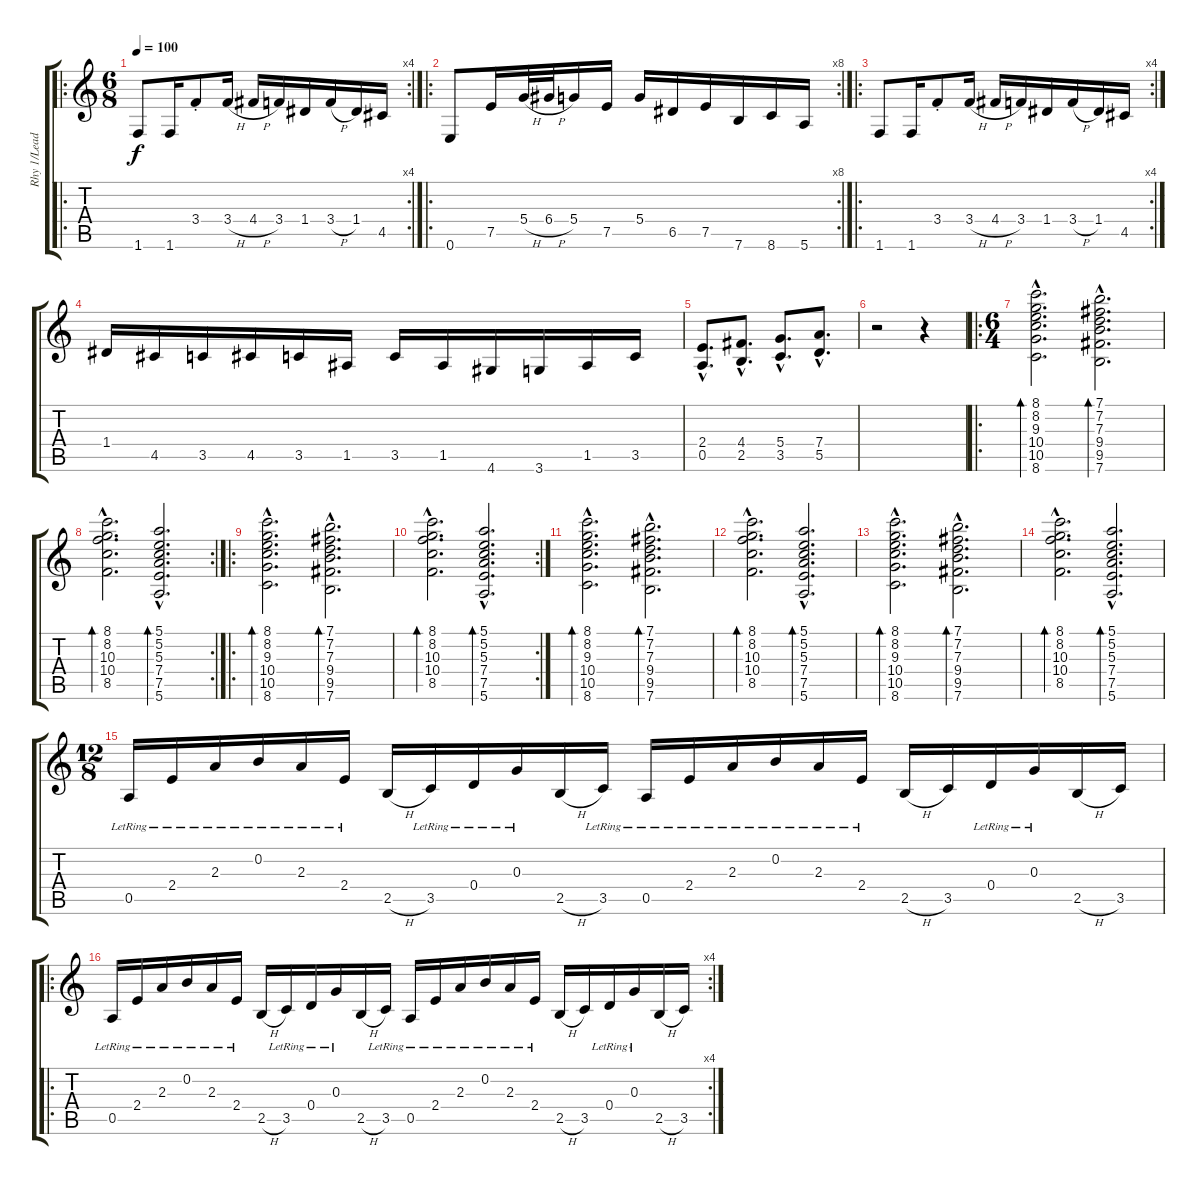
\track ("Rhy 1/Lead 2" "Rhy 1/Lead") {instrument distortionguitar}
\staff {score tabs}
\tuning (E4 B3 G3 D3 A2 E2) {hide}
\ro
\rc 4
\ts (6 8)
\tempo 100
\clef g2
\ks c
1.6.8{dy f} 1.6.16 3.4{st}.8 3.4{h}.16 4.4{h}.16 3.4.16 1.4.16 3.4{h}.16 1.4.16 4.5.16 |
\ro
\rc 8
0.6.8 7.5.16 5.4{h}.32 6.4{h}.32 5.4.16 7.5.16 5.4.16 6.5.16 7.5.16 7.6.16 8.6.16 5.6.16 |
\ro
\rc 4
1.6.8 1.6.16 3.4{st}.8 3.4{h}.16 4.4{h}.16 3.4.16 1.4.16 3.4{h}.16 1.4.16 4.5.16 |
1.4.16 4.5.16 3.5.16 4.5.16 3.5.16 1.5.16 3.5.16 1.5.16 4.6.16 3.6.16 1.5.16 3.5.16 |
(2.4{hac} 0.5{hac}).8{d} (4.4{hac} 2.5{hac}).8{d} (5.4{hac} 3.5{hac}).8{d} (7.4{hac} 5.5{hac}).8{d} |
r.2 r.4 |
\ro
\ts (6 4)
(8.1{hac} 8.2{hac} 9.3{hac} 10.4{hac} 10.5{hac} 8.6{hac}).2{d bd 240 balance 5 instrument acousticguitarsteel} (7.1{hac} 7.2{hac} 7.3{hac} 9.4{hac} 9.5{hac} 7.6{hac}).2{d bd 240} |
\rc 2
(8.1{hac} 8.2{hac} 10.3{hac} 10.4{hac} 8.5{hac}).2{d bd 240} (5.1{hac} 5.2{hac} 5.3{hac} 7.4{hac} 7.5{hac} 5.6{hac}).2{d bd 240} |
\ro
(8.1{hac} 8.2{hac} 9.3{hac} 10.4{hac} 10.5{hac} 8.6{hac}).2{d bd 240 balance 11 instrument acousticguitarsteel} (7.1{hac} 7.2{hac} 7.3{hac} 9.4{hac} 9.5{hac} 7.6{hac}).2{d bd 240} |
\rc 2
(8.1{hac} 8.2{hac} 10.3{hac} 10.4{hac} 8.5{hac}).2{d bd 240} (5.1{hac} 5.2{hac} 5.3{hac} 7.4{hac} 7.5{hac} 5.6{hac}).2{d bd 240} |
(8.1{hac} 8.2{hac} 9.3{hac} 10.4{hac} 10.5{hac} 8.6{hac}).2{d bd 240 balance 11 instrument acousticguitarsteel} (7.1{hac} 7.2{hac} 7.3{hac} 9.4{hac} 9.5{hac} 7.6{hac}).2{d bd 240} |
(8.1{hac} 8.2{hac} 10.3{hac} 10.4{hac} 8.5{hac}).2{d bd 240} (5.1{hac} 5.2{hac} 5.3{hac} 7.4{hac} 7.5{hac} 5.6{hac}).2{d bd 240} |
(8.1{hac} 8.2{hac} 9.3{hac} 10.4{hac} 10.5{hac} 8.6{hac}).2{d bd 240 balance 11 instrument acousticguitarsteel} (7.1{hac} 7.2{hac} 7.3{hac} 9.4{hac} 9.5{hac} 7.6{hac}).2{d bd 240} |
(8.1{hac} 8.2{hac} 10.3{hac} 10.4{hac} 8.5{hac}).2{d bd 240} (5.1{hac} 5.2{hac} 5.3{hac} 7.4{hac} 7.5{hac} 5.6{hac}).2{d bd 240} |
\ts (12 8)
0.5{lr}.16{instrument acousticguitarsteel} 2.4{lr}.16 2.3{lr}.16 0.2{lr}.16 2.3{lr}.16 2.4{lr}.16 2.5{h}.16 3.5{lr}.16 0.4{lr}.16 0.3{lr}.16 2.5{h}.16 3.5{lr}.16 0.5{lr}.16 2.4{lr}.16 2.3{lr}.16 0.2{lr}.16 2.3{lr}.16 2.4{lr}.16 2.5{h}.16 3.5.16 0.4{lr}.16 0.3{lr}.16 2.5{h}.16 3.5.16 |
\ro
\rc 4
0.5{lr}.16{volume 8 balance 8 instrument acousticguitarsteel} 2.4{lr}.16 2.3{lr}.16 0.2{lr}.16 2.3{lr}.16 2.4{lr}.16 2.5{h}.16 3.5{lr}.16 0.4{lr}.16 0.3{lr}.16 2.5{h}.16 3.5{lr}.16 0.5{lr}.16 2.4{lr}.16 2.3{lr}.16 0.2{lr}.16 2.3{lr}.16 2.4{lr}.16 2.5{h}.16 3.5.16 0.4{lr}.16 0.3{lr}.16 2.5{h}.16 3.5.16
